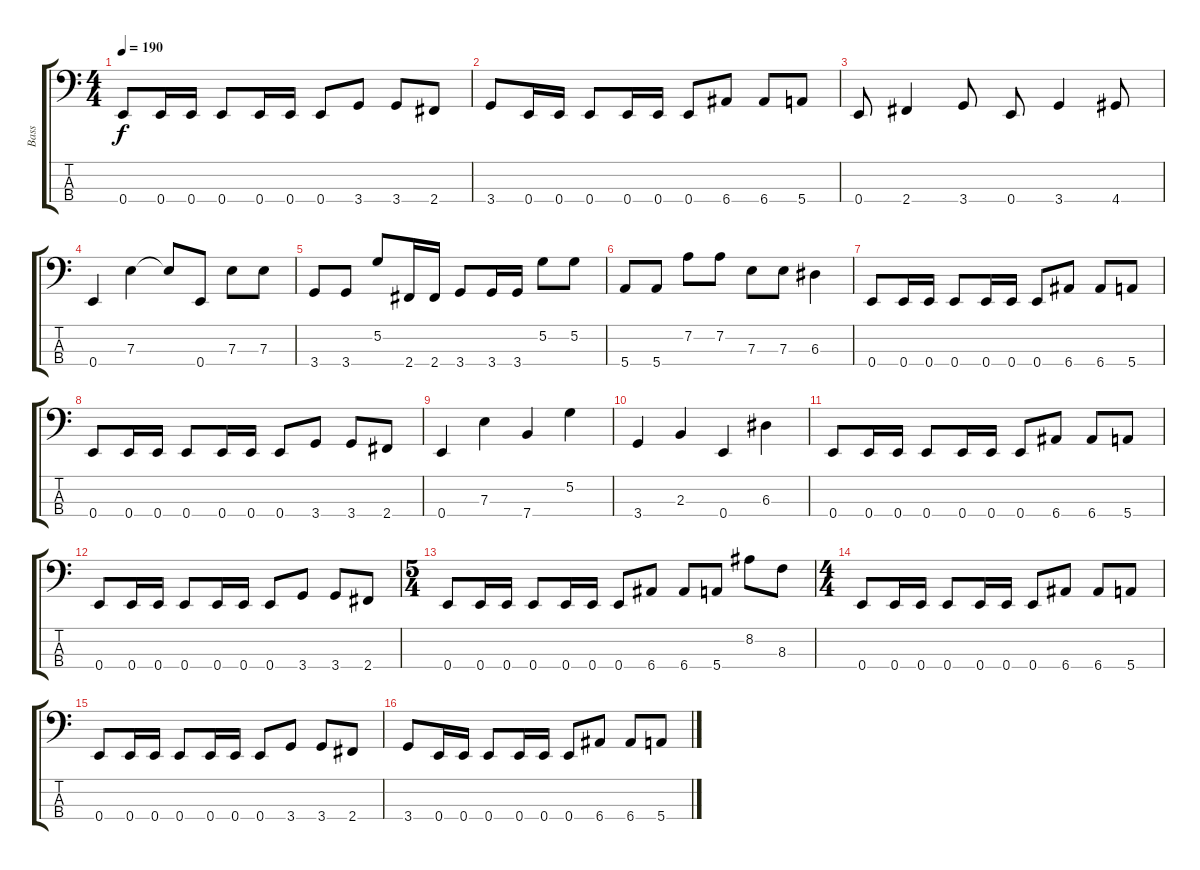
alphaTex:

\track ("Bass" "Bass") {instrument electricbassfinger}
\staff {score tabs}
\tuning (G2 D2 A1 E1) {hide}
\ts (4 4)
\tempo 190
\clef f4
\ks c
0.4.8{dy f} 0.4.16 0.4.16 0.4.8 0.4.16 0.4.16 0.4.8 3.4.8 3.4.8 2.4.8 |
3.4.8 0.4.16 0.4.16 0.4.8 0.4.16 0.4.16 0.4.8 6.4.8 6.4.8 5.4.8 |
0.4.8 2.4.4 3.4.8 0.4.8 3.4.4 4.4.8 |
0.4.4 7.3.4 7.3{t}.8 0.4.8 7.3.8 7.3.8 |
3.4.8 3.4.8 5.2.8 2.4.16 2.4.16 3.4.8 3.4.16 3.4.16 5.2.8 5.2.8 |
5.4.8 5.4.8 7.2.8 7.2.8 7.3.8 7.3.8 6.3.4 |
0.4.8 0.4.16 0.4.16 0.4.8 0.4.16 0.4.16 0.4.8 6.4.8 6.4.8 5.4.8 |
0.4.8 0.4.16 0.4.16 0.4.8 0.4.16 0.4.16 0.4.8 3.4.8 3.4.8 2.4.8 |
0.4.4 7.3.4 7.4.4 5.2.4 |
3.4.4 2.3.4 0.4.4 6.3.4 |
0.4.8 0.4.16 0.4.16 0.4.8 0.4.16 0.4.16 0.4.8 6.4.8 6.4.8 5.4.8 |
0.4.8 0.4.16 0.4.16 0.4.8 0.4.16 0.4.16 0.4.8 3.4.8 3.4.8 2.4.8 |
\ts (5 4)
0.4.8 0.4.16 0.4.16 0.4.8 0.4.16 0.4.16 0.4.8 6.4.8 6.4.8 5.4.8 8.2.8 8.3.8 |
\ts (4 4)
0.4.8 0.4.16 0.4.16 0.4.8 0.4.16 0.4.16 0.4.8 6.4.8 6.4.8 5.4.8 |
0.4.8 0.4.16 0.4.16 0.4.8 0.4.16 0.4.16 0.4.8 3.4.8 3.4.8 2.4.8 |
3.4.8 0.4.16 0.4.16 0.4.8 0.4.16 0.4.16 0.4.8 6.4.8 6.4.8 5.4.8
